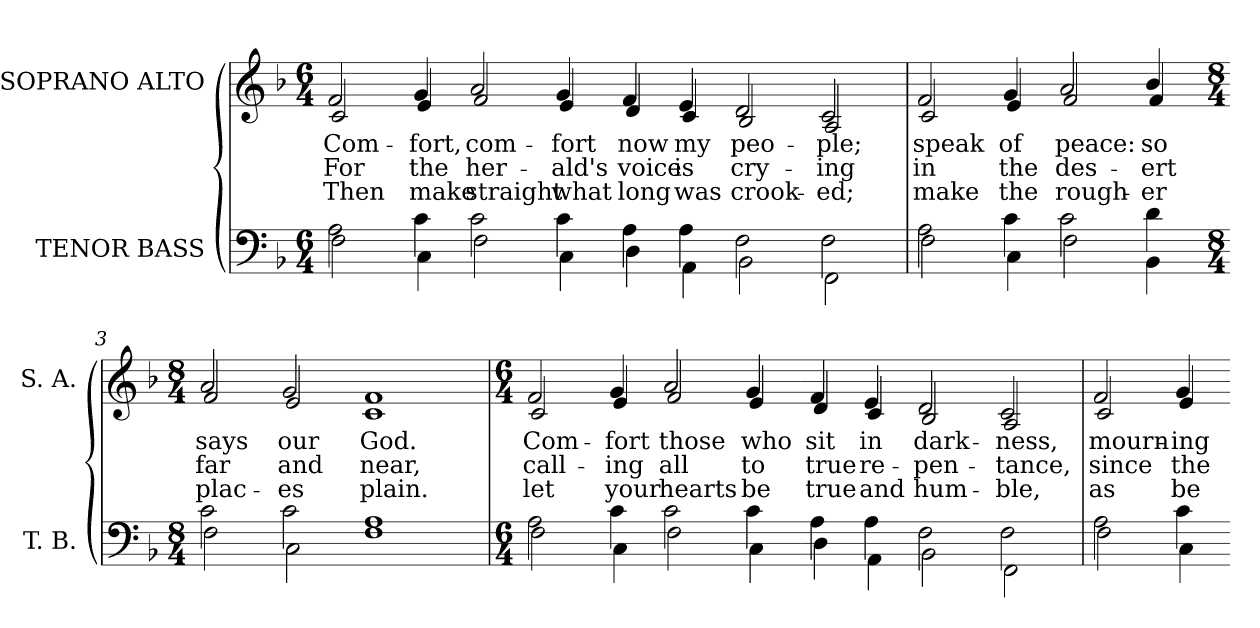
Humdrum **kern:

**kern	**kern	**text	**text	**text
*part2	*part1	*part1	*part1	*part1
*staff2	*staff1	*staff1	*staff1	*staff1
*I"TENOR BASS	*I"SOPRANO ALTO	*	*	*
*I'T. B.	*I'S. A.	*	*	*
!!LO:PB:g=z
*clefF4	*clefG2	*	*	*
*k[b-]	*k[b-]	*	*	*
*F:	*F:	*	*	*
*M6/4	*M6/4	*	*	*
=	=	=	=	=
*^	*	*	*	*
!	!	!LO:TX:b:cj:t=1	!	!	!
!	!	!LO:TX:b:cj:t=2	!	!	!
!	!	!LO:TX:b:cj:t=3	!	!	!
!	!	!	!LO:LY:b:color=#000000	!LO:LY:b:color=#000000	!LO:LY:b:color=#000000
*	*	*^	*	*	*
2Ai\	2Fi\	2fi/	2ci/	Com-	For	Then
!	!	!	!	!LO:LY:b:color=#000000	!LO:LY:b:color=#000000	!LO:LY:b:color=#000000
4ci\	4Ci\	4gi/	4ei/	-fort,	the	make
!	!	!	!	!LO:LY:b:color=#000000	!LO:LY:b:color=#000000	!LO:LY:b:color=#000000
2ci\	2Fi\	2ai/	2fi/	com-	her-	straight
!	!	!	!	!LO:LY:b:color=#000000	!LO:LY:b:color=#000000	!LO:LY:b:color=#000000
4ci\	4Ci\	4gi/	4ei/	-fort	-ald's	what
=1-	=1-	=1-	=1-	=1-	=1-	=1-
!	!	!	!	!LO:LY:b:color=#000000	!LO:LY:b:color=#000000	!LO:LY:b:color=#000000
4Ai\	4Di\	4fi/	4di/	now	voice	long
!	!	!	!	!LO:LY:b:color=#000000	!LO:LY:b:color=#000000	!LO:LY:b:color=#000000
4Ai\	4AAi\	4ei/	4ci/	my	is	was
!	!	!	!	!LO:LY:b:color=#000000	!LO:LY:b:color=#000000	!LO:LY:b:color=#000000
2Fi\	2BB-i\	2di/	2B-i/	peo-	cry-	crook-
!	!	!	!	!LO:LY:b:color=#000000	!LO:LY:b:color=#000000	!LO:LY:b:color=#000000
2Fi\	2FFi\	2ci/	2Ai/	-ple;	-ing	-ed;
=2	=2	=2	=2	=2	=2	=2
!	!	!	!	!LO:LY:b:color=#000000	!LO:LY:b:color=#000000	!LO:LY:b:color=#000000
2Ai\	2Fi\	2fi/	2ci/	speak	in	make
!	!	!	!	!LO:LY:b:color=#000000	!LO:LY:b:color=#000000	!LO:LY:b:color=#000000
4ci\	4Ci\	4gi/	4ei/	of	the	the
!	!	!	!	!LO:LY:b:color=#000000	!LO:LY:b:color=#000000	!LO:LY:b:color=#000000
2ci\	2Fi\	2ai/	2fi/	peace:	des-	rough-
!	!	!	!	!LO:LY:b:color=#000000	!LO:LY:b:color=#000000	!LO:LY:b:color=#000000
4di\	4BB-i\	4b-i/	4fi/	so	-ert	-er
!!LO:LB:g=z	!!
=3-	=3-	=3-	=3-	=3-	=3-	=3-
*M8/4	*	*M8/4	*	*	*	*
!	!	!	!	!LO:LY:b:color=#000000	!LO:LY:b:color=#000000	!LO:LY:b:color=#000000
2ci\	2Fi\	2ai/	2fi/	says	far	plac-
!	!	!	!	!LO:LY:b:color=#000000	!LO:LY:b:color=#000000	!LO:LY:b:color=#000000
2ci\	2Ci\	2gi/	2ei/	our	and	-es
!	!	!	!	!LO:LY:b:color=#000000	!LO:LY:b:color=#000000	!LO:LY:b:color=#000000
1Ai	1Fi	1fi	1ci	God.	near,	plain.
=4	=4	=4	=4	=4	=4	=4
*M6/4	*	*M6/4	*	*	*	*
!	!	!	!	!LO:LY:b:color=#000000	!LO:LY:b:color=#000000	!LO:LY:b:color=#000000
2Ai\	2Fi\	2fi/	2ci/	Com-	call-	let
!	!	!	!	!LO:LY:b:color=#000000	!LO:LY:b:color=#000000	!LO:LY:b:color=#000000
4ci\	4Ci\	4gi/	4ei/	-fort	-ing	your
!	!	!	!	!LO:LY:b:color=#000000	!LO:LY:b:color=#000000	!LO:LY:b:color=#000000
2ci\	2Fi\	2ai/	2fi/	those	all	hearts
!	!	!	!	!LO:LY:b:color=#000000	!LO:LY:b:color=#000000	!LO:LY:b:color=#000000
4ci\	4Ci\	4gi/	4ei/	who	to	be
=5-	=5-	=5-	=5-	=5-	=5-	=5-
!	!	!	!	!LO:LY:b:color=#000000	!LO:LY:b:color=#000000	!LO:LY:b:color=#000000
4Ai\	4Di\	4fi/	4di/	sit	true	true
!	!	!	!	!LO:LY:b:color=#000000	!LO:LY:b:color=#000000	!LO:LY:b:color=#000000
4Ai\	4AAi\	4ei/	4ci/	in	re-	and
!	!	!	!	!LO:LY:b:color=#000000	!LO:LY:b:color=#000000	!LO:LY:b:color=#000000
2Fi\	2BB-i\	2di/	2B-i/	dark-	-pen-	hum-
!	!	!	!	!LO:LY:b:color=#000000	!LO:LY:b:color=#000000	!LO:LY:b:color=#000000
2Fi\	2FFi\	2ci/	2Ai/	-ness,	-tance,	-ble,
=6	=6	=6	=6	=6	=6	=6
!	!	!	!	!LO:LY:b:color=#000000	!LO:LY:b:color=#000000	!LO:LY:b:color=#000000
2Ai\	2Fi\	2fi/	2ci/	mourn-	since	as
!	!	!	!	!LO:LY:b:color=#000000	!LO:LY:b:color=#000000	!LO:LY:b:color=#000000
4ci\	4Ci\	4gi/	4ei/	-ing	the	be-
*v	*v	*	*	*	*	*
*	*v	*v	*	*	*
=-	=-	=-	=-	=-
*-	*-	*-	*-	*-
